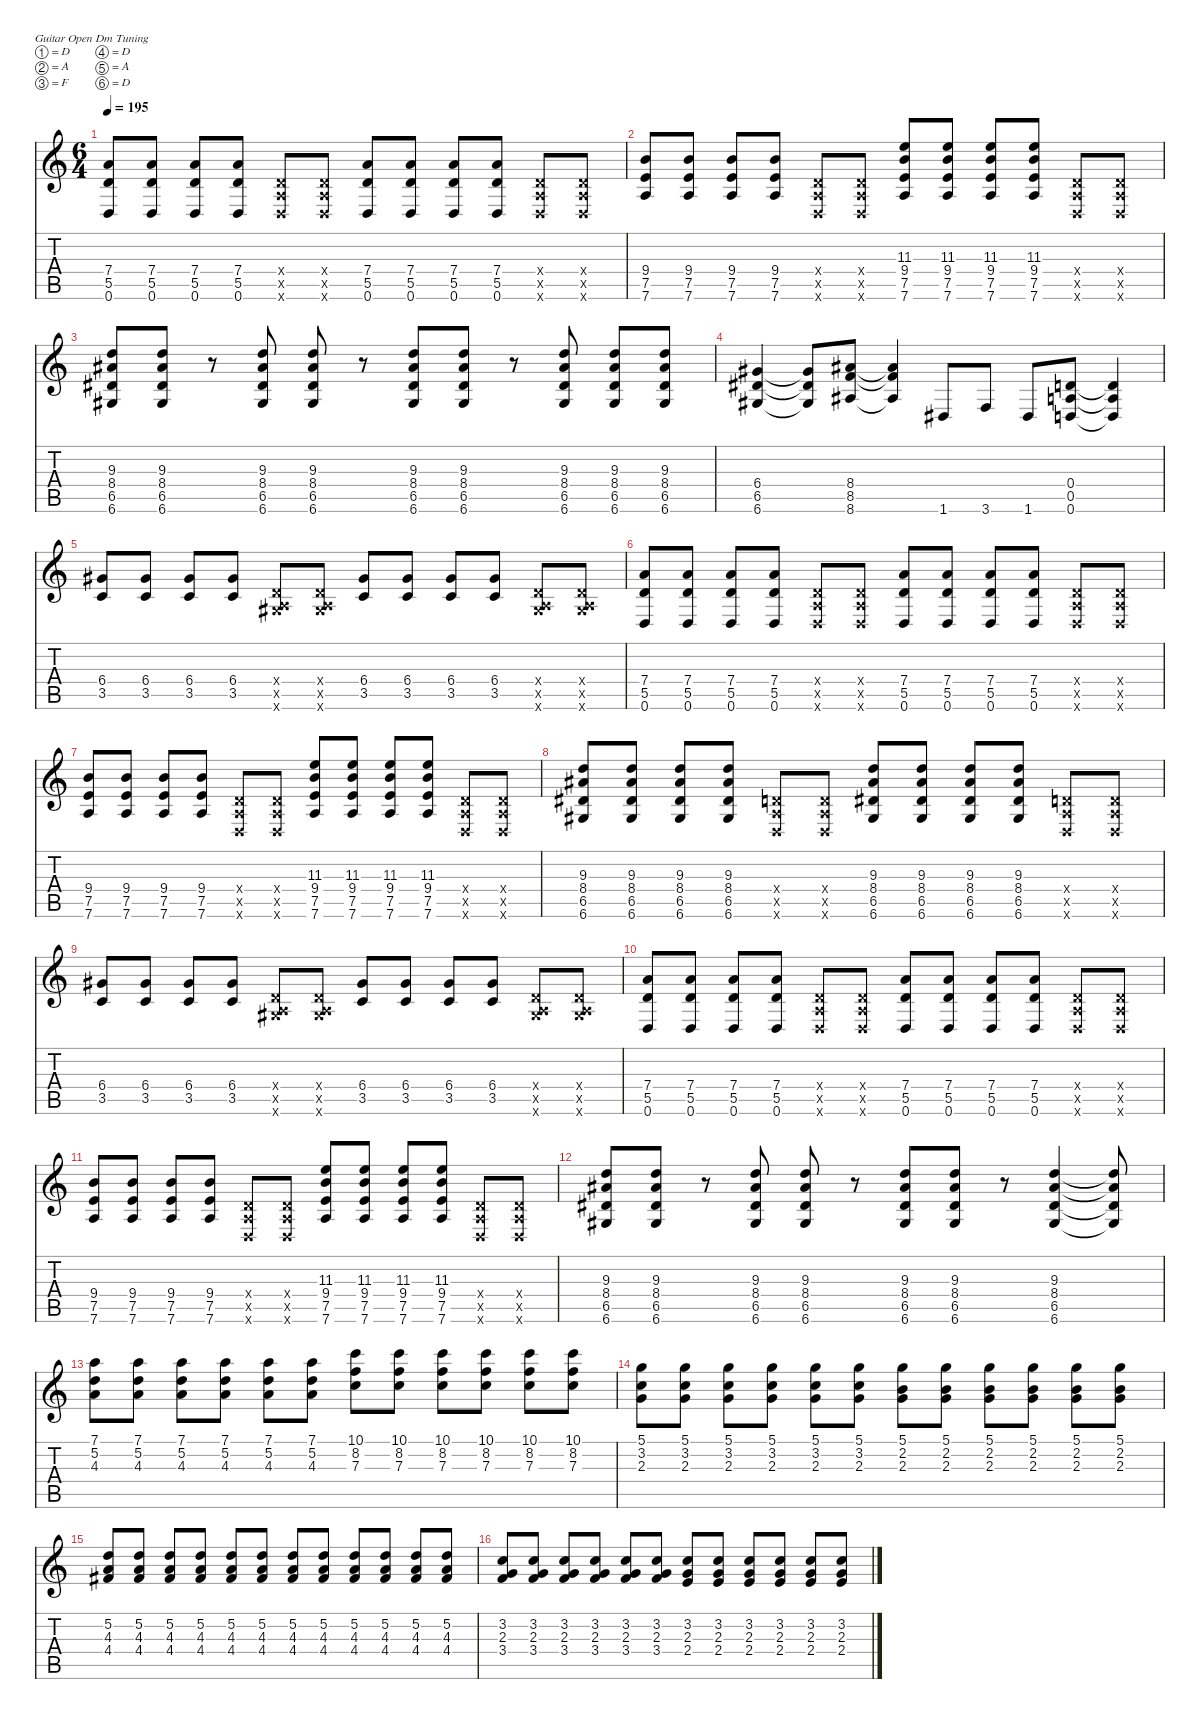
\defaultSystemsLayout 4
\hideDynamics
\bracketExtendMode nobrackets
\singleTrackTrackNamePolicy hidden
\multiTrackTrackNamePolicy hidden
\firstSystemTrackNameMode fullname
\firstSystemTrackNameOrientation horizontal
\otherSystemsTrackNameOrientation horizontal
\track ("Guitar 1" "dist.guit.") {instrument distortionguitar}
\staff {score tabs}
\tuning (D4 A3 F3 D3 A2 D2)
\ts (6 4)
\tempo 195
\clef g2
\ks c
(7.4 5.5 0.6).8{dy f beam Up} (7.4 5.5 0.6).8{beam Up} (7.4 5.5 0.6).8{beam Up} (7.4 5.5 0.6).8{beam Up} (0.4{x} 0.5{x} 0.6{x}).8{beam Up} (0.4{x} 0.5{x} 0.6{x}).8{beam Up} (7.4 5.5 0.6).8{beam Up} (7.4 5.5 0.6).8{beam Up} (7.4 5.5 0.6).8{beam Up} (7.4 5.5 0.6).8{beam Up} (0.4{x} 0.5{x} 0.6{x}).8{beam Up} (0.4{x} 0.5{x} 0.6{x}).8{beam Up} |
(9.4 7.5 7.6).8{beam Up} (9.4 7.5 7.6).8{beam Up} (9.4 7.5 7.6).8{beam Up} (9.4 7.5 7.6).8{beam Up} (0.4{x} 0.5{x} 0.6{x}).8{beam Up} (0.4{x} 0.5{x} 0.6{x}).8{beam Up} (11.3 9.4 7.5 7.6).8{beam Up} (11.3 9.4 7.5 7.6).8{beam Up} (11.3 9.4 7.5 7.6).8{beam Up} (11.3 9.4 7.5 7.6).8{beam Up} (0.4{x} 0.5{x} 0.6{x}).8{beam Up} (0.4{x} 0.5{x} 0.6{x}).8{beam Up} |
(9.3 8.4{acc #} 6.5{acc #} 6.6{acc #}).8{beam Up} (9.3 8.4{acc #} 6.5{acc #} 6.6{acc #}).8{beam Up} r.8{beam Up} (9.3 8.4{acc #} 6.5{acc #} 6.6{acc #}).8{beam Up} (9.3 8.4{acc #} 6.5{acc #} 6.6{acc #}).8{dy mf beam Up} r.8{beam Up} (9.3 8.4{acc #} 6.5{acc #} 6.6{acc #}).8{dy f beam Up} (9.3 8.4{acc #} 6.5{acc #} 6.6{acc #}).8{beam Up} r.8{beam Up} (9.3 8.4{acc #} 6.5{acc #} 6.6{acc #}).8{beam Up} (9.3 8.4{acc #} 6.5{acc #} 6.6{acc #}).8{beam Up} (9.3 8.4{acc #} 6.5{acc #} 6.6{acc #}).8{beam Up} |
(6.4{acc #} 6.5{acc #} 6.6{acc #}).4{beam Up} (6.4{t acc #} 6.5{t acc #} 6.6{t acc #}).8{beam Up} (8.4{acc #} 8.5 8.6{acc #}).8{beam Up} (8.4{t acc #} 8.5{t} 8.6{t acc #}).4{beam Up} 1.6{acc #}.8{beam Up} 3.6.8{beam Up} 1.6{acc #}.8{beam Up} (0.4 0.5 0.6).8{beam Up} (0.4{t} 0.5{t} 0.6{t}).4{beam Up} |
(6.4{acc #} 3.5).8{beam Up} (6.4{acc #} 3.5).8{beam Up} (6.4{acc #} 3.5).8{beam Up} (6.4{acc #} 3.5).8{beam Up} (0.4{x} 0.5{x} 6.6{x acc #}).8{beam Up} (0.4{x} 0.5{x} 6.6{x acc #}).8{beam Up} (6.4{acc #} 3.5).8{beam Up} (6.4{acc #} 3.5).8{beam Up} (6.4{acc #} 3.5).8{beam Up} (6.4{acc #} 3.5).8{beam Up} (0.4{x} 0.5{x} 6.6{x acc #}).8{beam Up} (0.4{x} 0.5{x} 6.6{x acc #}).8{beam Up} |
(7.4 5.5 0.6).8{beam Up} (7.4 5.5 0.6).8{beam Up} (7.4 5.5 0.6).8{beam Up} (7.4 5.5 0.6).8{beam Up} (0.4{x} 0.5{x} 0.6{x}).8{beam Up} (0.4{x} 0.5{x} 0.6{x}).8{beam Up} (7.4 5.5 0.6).8{beam Up} (7.4 5.5 0.6).8{beam Up} (7.4 5.5 0.6).8{beam Up} (7.4 5.5 0.6).8{beam Up} (0.4{x} 0.5{x} 0.6{x}).8{beam Up} (0.4{x} 0.5{x} 0.6{x}).8{beam Up} |
(9.4 7.5 7.6).8{beam Up} (9.4 7.5 7.6).8{beam Up} (9.4 7.5 7.6).8{beam Up} (9.4 7.5 7.6).8{beam Up} (0.4{x} 0.5{x} 0.6{x}).8{beam Up} (0.4{x} 0.5{x} 0.6{x}).8{beam Up} (11.3 9.4 7.5 7.6).8{beam Up} (11.3 9.4 7.5 7.6).8{beam Up} (11.3 9.4 7.5 7.6).8{beam Up} (11.3 9.4 7.5 7.6).8{beam Up} (0.4{x} 0.5{x} 0.6{x}).8{beam Up} (0.4{x} 0.5{x} 0.6{x}).8{beam Up} |
(9.3 8.4{acc #} 6.5{acc #} 6.6{acc #}).8{beam Up} (9.3 8.4{acc #} 6.5{acc #} 6.6{acc #}).8{beam Up} (9.3 8.4{acc #} 6.5{acc #} 6.6{acc #}).8{beam Up} (9.3 8.4{acc #} 6.5{acc #} 6.6{acc #}).8{beam Up} (0.4{x} 0.5{x} 0.6{x}).8{beam Up} (0.4{x} 0.5{x} 0.6{x}).8{beam Up} (9.3 8.4{acc #} 6.5{acc #} 6.6{acc #}).8{beam Up} (9.3 8.4{acc #} 6.5{acc #} 6.6{acc #}).8{beam Up} (9.3 8.4{acc #} 6.5{acc #} 6.6{acc #}).8{beam Up} (9.3 8.4{acc #} 6.5{acc #} 6.6{acc #}).8{beam Up} (0.4{x} 0.5{x} 0.6{x}).8{beam Up} (0.4{x} 0.5{x} 0.6{x}).8{beam Up} |
(6.4{acc #} 3.5).8{beam Up} (6.4{acc #} 3.5).8{beam Up} (6.4{acc #} 3.5).8{beam Up} (6.4{acc #} 3.5).8{beam Up} (0.4{x} 0.5{x} 6.6{x acc #}).8{beam Up} (0.4{x} 0.5{x} 6.6{x acc #}).8{beam Up} (6.4{acc #} 3.5).8{beam Up} (6.4{acc #} 3.5).8{beam Up} (6.4{acc #} 3.5).8{beam Up} (6.4{acc #} 3.5).8{beam Up} (0.4{x} 0.5{x} 6.6{x acc #}).8{beam Up} (0.4{x} 0.5{x} 6.6{x acc #}).8{beam Up} |
(7.4 5.5 0.6).8{beam Up} (7.4 5.5 0.6).8{beam Up} (7.4 5.5 0.6).8{beam Up} (7.4 5.5 0.6).8{beam Up} (0.4{x} 0.5{x} 0.6{x}).8{beam Up} (0.4{x} 0.5{x} 0.6{x}).8{beam Up} (7.4 5.5 0.6).8{beam Up} (7.4 5.5 0.6).8{beam Up} (7.4 5.5 0.6).8{beam Up} (7.4 5.5 0.6).8{beam Up} (0.4{x} 0.5{x} 0.6{x}).8{beam Up} (0.4{x} 0.5{x} 0.6{x}).8{beam Up} |
(9.4 7.5 7.6).8{beam Up} (9.4 7.5 7.6).8{beam Up} (9.4 7.5 7.6).8{beam Up} (9.4 7.5 7.6).8{beam Up} (0.4{x} 0.5{x} 0.6{x}).8{beam Up} (0.4{x} 0.5{x} 0.6{x}).8{beam Up} (11.3 9.4 7.5 7.6).8{beam Up} (11.3 9.4 7.5 7.6).8{beam Up} (11.3 9.4 7.5 7.6).8{beam Up} (11.3 9.4 7.5 7.6).8{beam Up} (0.4{x} 0.5{x} 0.6{x}).8{beam Up} (0.4{x} 0.5{x} 0.6{x}).8{beam Up} |
(9.3 8.4{acc #} 6.5{acc #} 6.6{acc #}).8{beam Up} (9.3 8.4{acc #} 6.5{acc #} 6.6{acc #}).8{beam Up} r.8{beam Up} (9.3 8.4{acc #} 6.5{acc #} 6.6{acc #}).8{beam Up} (9.3 8.4{acc #} 6.5{acc #} 6.6{acc #}).8{dy mf beam Up} r.8{beam Up} (9.3 8.4{acc #} 6.5{acc #} 6.6{acc #}).8{dy f beam Up} (9.3 8.4{acc #} 6.5{acc #} 6.6{acc #}).8{beam Up} r.8{beam Up} (9.3 8.4{acc #} 6.5{acc #} 6.6{acc #}).4{beam Up} (9.3{t} 8.4{t acc #} 6.5{t acc #} 6.6{t acc #}).8{beam Up} |
(7.1 5.2 4.3).8{beam Down} (7.1 5.2 4.3).8{beam Down} (7.1 5.2 4.3).8{beam Down} (7.1 5.2 4.3).8{beam Down} (7.1 5.2 4.3).8{beam Down} (7.1 5.2 4.3).8{beam Down} (10.1 8.2 7.3).8{beam Down} (10.1 8.2 7.3).8{beam Down} (10.1 8.2 7.3).8{beam Down} (10.1 8.2 7.3).8{beam Down} (10.1 8.2 7.3).8{beam Down} (10.1 8.2 7.3).8{beam Down} |
(5.1 3.2 2.3).8{beam Down} (5.1 3.2 2.3).8{beam Down} (5.1 3.2 2.3).8{beam Down} (5.1 3.2 2.3).8{beam Down} (5.1 3.2 2.3).8{beam Down} (5.1 3.2 2.3).8{beam Down} (5.1 2.2 2.3).8{beam Down} (5.1 2.2 2.3).8{beam Down} (5.1 2.2 2.3).8{beam Down} (5.1 2.2 2.3).8{beam Down} (5.1 2.2 2.3).8{beam Down} (5.1 2.2 2.3).8{beam Down} |
(5.2 4.3 4.4{acc #}).8{beam Up} (5.2 4.3 4.4{acc #}).8{beam Up} (5.2 4.3 4.4{acc #}).8{beam Up} (5.2 4.3 4.4{acc #}).8{beam Up} (5.2 4.3 4.4{acc #}).8{beam Up} (5.2 4.3 4.4{acc #}).8{beam Up} (5.2 4.3 4.4{acc #}).8{beam Up} (5.2 4.3 4.4{acc #}).8{beam Up} (5.2 4.3 4.4{acc #}).8{beam Up} (5.2 4.3 4.4{acc #}).8{beam Up} (5.2 4.3 4.4{acc #}).8{beam Up} (5.2 4.3 4.4{acc #}).8{beam Up} |
(3.2 2.3 3.4).8{beam Up} (3.2 2.3 3.4).8{beam Up} (3.2 2.3 3.4).8{beam Up} (3.2 2.3 3.4).8{beam Up} (3.2 2.3 3.4).8{beam Up} (3.2 2.3 3.4).8{beam Up} (3.2 2.3 2.4).8{beam Up} (3.2 2.3 2.4).8{beam Up} (3.2 2.3 2.4).8{beam Up} (3.2 2.3 2.4).8{beam Up} (3.2 2.3 2.4).8{beam Up} (3.2 2.3 2.4).8{beam Up}
